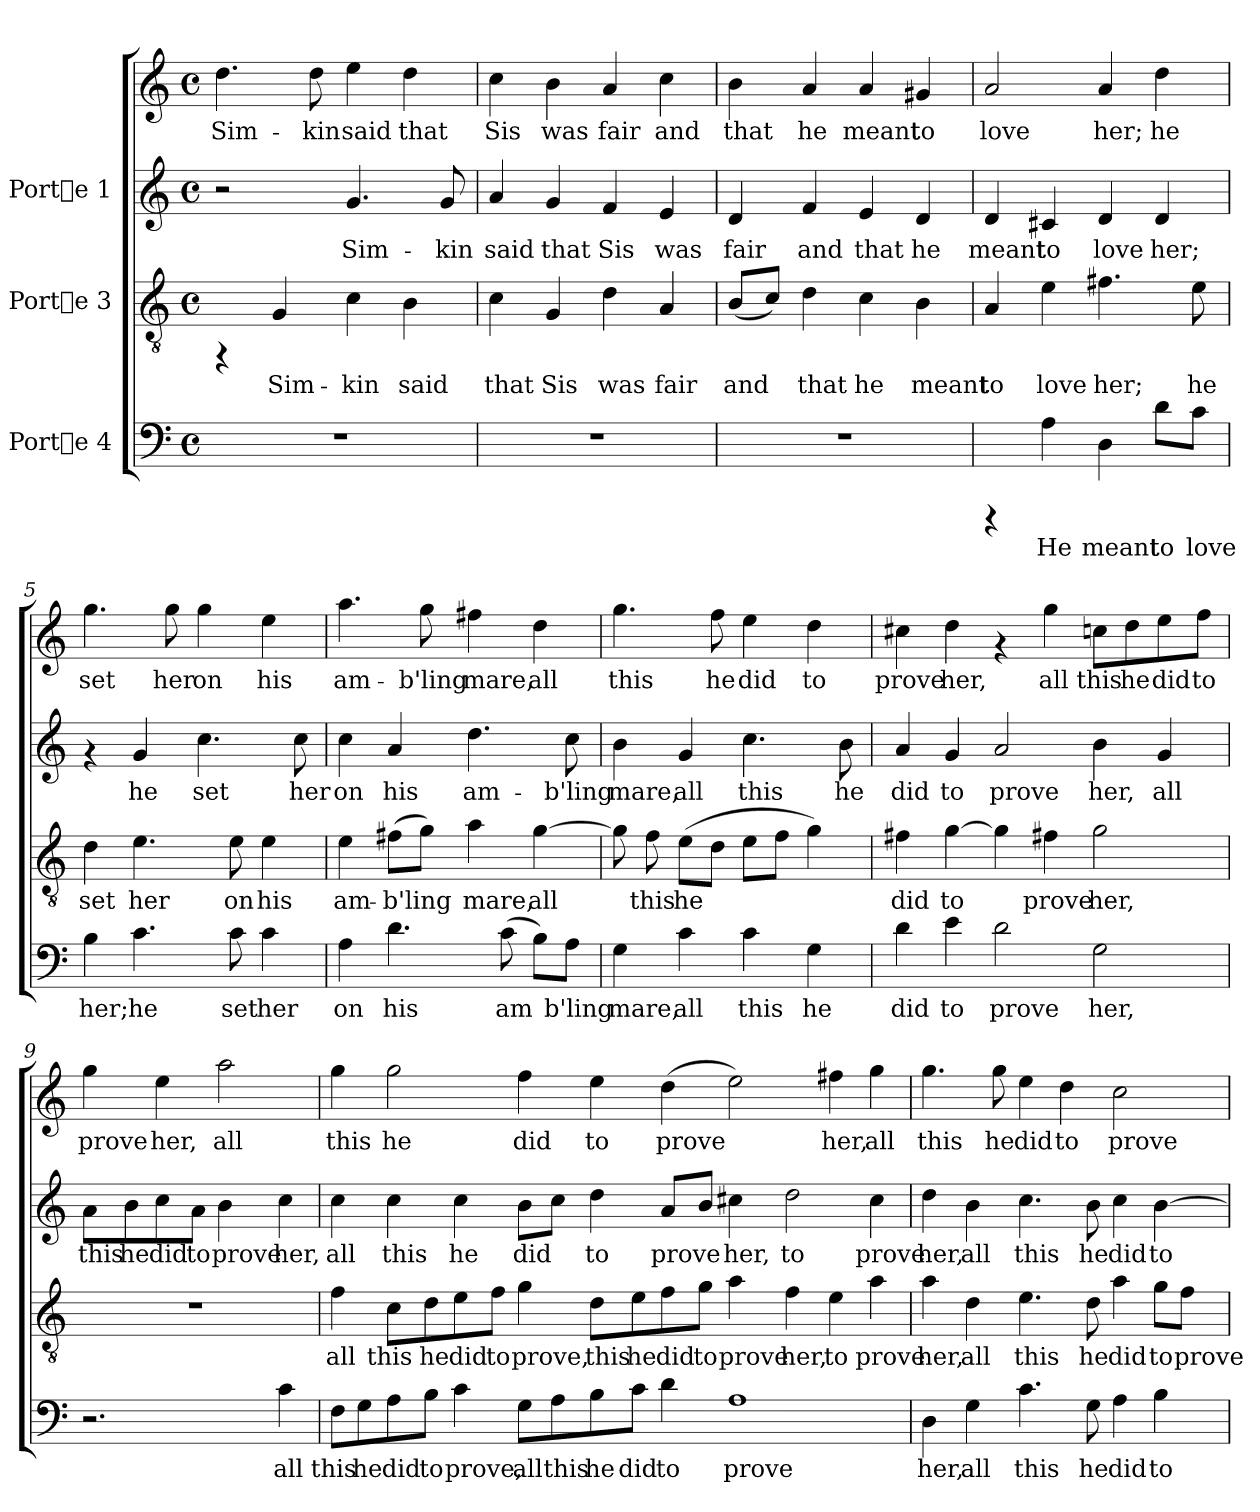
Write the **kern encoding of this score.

**kern	**text	**kern	**text	**kern	**text	**kern	**text
*part3	*part3	*part2	*part2	*part1	*part1	*part1	*part1
*staff4	*staff4	*staff3	*staff3	*staff2	*staff2	*staff1	*staff1
*I"Porte 4	*	*I"Porte 3	*	*I"Porte 1	*	*	*
!!LO:PB:g=z
*stria5	*	*stria5	*	*stria5	*	*stria5	*
*clefF4	*	*clefGv2	*	*clefG2	*	*clefG2	*
*M4/4	*	*M4/4	*	*M4/4	*	*M4/4	*
*met(c)	*	*met(c)	*	*met(c)	*	*met(c)	*
*MM132	*	*MM132	*	*MM132	*	*MM132	*
=1	=1	=1	=1	=1	=1	=1	=1
!	!	!	!	!	!	!	!LO:LY:b:cj
1r	.	4rFF	.	2r	.	4.dd\	Sim-
!	!	!	!LO:LY:b:cj	!	!	!	!
.	.	4G/	Sim-	.	.	.	.
!	!	!	!	!	!	!	!LO:LY:b:cj
.	.	.	.	.	.	8dd\	-kin
!	!	!	!LO:LY:b:cj	!	!LO:LY:b:cj	!	!LO:LY:b:cj
.	.	4c\	-kin	4.g/	Sim-	4ee\	said
!	!	!	!LO:LY:b:cj	!	!	!	!LO:LY:b:cj
.	.	4B\	said	.	.	4dd\	that
!	!	!	!	!	!LO:LY:b:cj	!	!
.	.	.	.	8g/	-kin	.	.
=2	=2	=2	=2	=2	=2	=2	=2
!	!	!	!LO:LY:b:cj	!	!LO:LY:b:cj	!	!LO:LY:b:cj
1r	.	4c\	that	4a/	said	4cc\	Sis
!	!	!	!LO:LY:b:cj	!	!LO:LY:b:cj	!	!LO:LY:b:cj
.	.	4G/	Sis	4g/	that	4b\	was
!	!	!	!LO:LY:b:cj	!	!LO:LY:b:cj	!	!LO:LY:b:cj
.	.	4d\	was	4f/	Sis	4a/	fair
!	!	!	!LO:LY:b:cj	!	!LO:LY:b:cj	!	!LO:LY:b:cj
.	.	4A/	fair	4e/	was	4cc\	and
=3	=3	=3	=3	=3	=3	=3	=3
!	!	!	!LO:LY:b:cj	!	!LO:LY:b:cj	!	!LO:LY:b:cj
1r	.	(<8B/L	and	4d/	fair	4b\	that
!	!	!	!LO:LY:b:cj	!	!	!	!
.	.	8c/J)	.	.	.	.	.
!	!	!	!LO:LY:b:cj	!	!LO:LY:b:cj	!	!LO:LY:b:cj
.	.	4d\	that	4f/	and	4a/	he
!	!	!	!LO:LY:b:cj	!	!LO:LY:b:cj	!	!LO:LY:b:cj
.	.	4c\	he	4e/	that	4a/	meant
!	!	!	!LO:LY:b:cj	!	!LO:LY:b:cj	!	!LO:LY:b:cj
.	.	4B\	meant	4d/	he	4g#X/	to
=4	=4	=4	=4	=4	=4	=4	=4
!	!	!	!LO:LY:b:cj	!	!LO:LY:b:cj	!	!LO:LY:b:cj
4rCCC	.	4A/	to	4d/	meant	2a/	love
!	!LO:LY:b:cj	!	!LO:LY:b:cj	!	!LO:LY:b:cj	!	!
4A\	He	4e\	love	4c#X/	to	.	.
!	!LO:LY:b:cj	!	!LO:LY:b:cj	!	!LO:LY:b:cj	!	!LO:LY:b:cj
4D\	meant	4.f#X\	her;	4d/	love	4a/	her;
!	!LO:LY:b:cj	!	!	!	!LO:LY:b:cj	!	!LO:LY:b:cj
8d\L	to	.	.	4d/	her;	4dd\	he
!	!LO:LY:b:cj	!	!LO:LY:b:cj	!	!	!	!
8c\J	love	8e\	he	.	.	.	.
!!LO:LB:g=z
=5	=5	=5	=5	=5	=5	=5	=5
!	!LO:LY:b:cj	!	!LO:LY:b:cj	!	!	!	!LO:LY:b:cj
4B\	her;	4d\	set	4rf	.	4.gg\	set
!	!LO:LY:b:cj	!	!LO:LY:b:cj	!	!LO:LY:b:cj	!	!
4.c\	he	4.e\	her	4g/	he	.	.
!	!	!	!	!	!	!	!LO:LY:b:cj
.	.	.	.	.	.	8gg\	her
!	!	!	!	!	!LO:LY:b:cj	!	!LO:LY:b:cj
.	.	.	.	4.cc\	set	4gg\	on
!	!LO:LY:b:cj	!	!LO:LY:b:cj	!	!	!	!
8c\	set	8e\	on	.	.	.	.
!	!LO:LY:b:cj	!	!LO:LY:b:cj	!	!	!	!LO:LY:b:cj
4c\	her	4e\	his	.	.	4ee\	his
!	!	!	!	!	!LO:LY:b:cj	!	!
.	.	.	.	8cc\	her	.	.
=6	=6	=6	=6	=6	=6	=6	=6
!	!LO:LY:b:cj	!	!LO:LY:b:cj	!	!LO:LY:b:cj	!	!LO:LY:b:cj
4A\	on	4e\	am-	4cc\	on	4.aa\	am-
!	!LO:LY:b:cj	!	!LO:LY:b:cj	!	!LO:LY:b:cj	!	!
4.d\	his	(>8f#X\L	-b'ling	4a/	his	.	.
!	!	!	!LO:LY:b:cj	!	!	!	!LO:LY:b:cj
.	.	8g\J)	.	.	.	8gg\	-b'ling
!	!	!	!LO:LY:b:cj	!	!LO:LY:b:cj	!	!LO:LY:b:cj
.	.	4a\	mare,	4.dd\	am-	4ff#X\	mare,
!	!LO:LY:b:cj	!	!	!	!	!	!
(>8c\	am-	.	.	.	.	.	.
!	!LO:LY:b:cj	!	!LO:LY:b:cj	!	!	!	!LO:LY:b:cj
8B\L)	-	[>4g\	all	.	.	4dd\	all
!	!LO:LY:b:cj	!	!	!	!LO:LY:b:cj	!	!
8A\J	b'ling	.	.	8cc\	-b'ling	.	.
!!LO:LB:g=z
=7	=7	=7	=7	=7	=7	=7	=7
!	!LO:LY:b:cj	!	!LO:LY:b:cj	!	!LO:LY:b:cj	!	!LO:LY:b:cj
4G\	mare,	8g\]	.	4b\	mare,	4.gg\	this
!	!	!	!LO:LY:b:cj	!	!	!	!
.	.	8f\	this	.	.	.	.
!	!LO:LY:b:cj	!	!LO:LY:b:cj	!	!LO:LY:b:cj	!	!
4c\	all	(>8e\L	he	4g/	all	.	.
!	!	!	!LO:LY:b:cj	!	!	!	!LO:LY:b:cj
.	.	8d\J	.	.	.	8ff\	he
!	!LO:LY:b:cj	!	!LO:LY:b:cj	!	!LO:LY:b:cj	!	!LO:LY:b:cj
4c\	this	8e\L	.	4.cc\	this	4ee\	did
!	!	!	!LO:LY:b:cj	!	!	!	!
.	.	8f\J	.	.	.	.	.
!	!LO:LY:b:cj	!	!LO:LY:b:cj	!	!	!	!LO:LY:b:cj
4G\	he	4g\)	.	.	.	4dd\	to
!	!	!	!	!	!LO:LY:b:cj	!	!
.	.	.	.	8b\	he	.	.
=8	=8	=8	=8	=8	=8	=8	=8
!	!LO:LY:b:cj	!	!LO:LY:b:cj	!	!LO:LY:b:cj	!	!LO:LY:b:cj
4d\	did	4f#X\	did	4a/	did	4cc#X\	prove
!	!LO:LY:b:cj	!	!LO:LY:b:cj	!	!LO:LY:b:cj	!	!LO:LY:b:cj
4e\	to	[>4g\	to	4g/	to	4dd\	her,
!	!LO:LY:b:cj	!	!LO:LY:b:cj	!	!LO:LY:b:cj	!	!
2d\	prove	4g\]	.	2a/	prove	4rf	.
!	!	!	!LO:LY:b:cj	!	!	!	!LO:LY:b:cj
.	.	4f#X\	prove	.	.	4gg\	all
!	!LO:LY:b:cj	!	!LO:LY:b:cj	!	!LO:LY:b:cj	!	!LO:LY:b:cj
2G\	her,	2g\	her,	4b\	her,	8cc\L	this
!	!	!	!	!	!	!	!LO:LY:b:cj
.	.	.	.	.	.	8dd\	he
!	!	!	!	!	!LO:LY:b:cj	!	!LO:LY:b:cj
.	.	.	.	4g/	all	8ee\	did
!	!	!	!	!	!	!	!LO:LY:b:cj
.	.	.	.	.	.	8ff\J	to
=9	=9	=9	=9	=9	=9	=9	=9
!	!	!	!	!	!LO:LY:b:cj	!	!LO:LY:b:cj
2.r	.	1r	.	8a\L	this	4gg\	prove
!	!	!	!	!	!LO:LY:b:cj	!	!
.	.	.	.	8b\	he	.	.
!	!	!	!	!	!LO:LY:b:cj	!	!LO:LY:b:cj
.	.	.	.	8cc\	did	4ee\	her,
!	!	!	!	!	!LO:LY:b:cj	!	!
.	.	.	.	8a\J	to	.	.
!	!	!	!	!	!LO:LY:b:cj	!	!LO:LY:b:cj
.	.	.	.	4b\	prove	2aa\	all
!	!LO:LY:b:cj	!	!	!	!LO:LY:b:cj	!	!
4c\	all	.	.	4cc\	her,	.	.
!!LO:PB:g=z
=10	=10	=10	=10	=10	=10	=10	=10
!	!LO:LY:b:cj	!	!LO:LY:b:cj	!	!LO:LY:b:cj	!	!LO:LY:b:cj
8F\L	this	4f\	all	4cc\	all	4gg\	this
!	!LO:LY:b:cj	!	!	!	!	!	!
8G\	he	.	.	.	.	.	.
!	!LO:LY:b:cj	!	!LO:LY:b:cj	!	!LO:LY:b:cj	!	!LO:LY:b:cj
8A\	did	8c\L	this	4cc\	this	2gg\	he
!	!LO:LY:b:cj	!	!LO:LY:b:cj	!	!	!	!
8B\J	to	8d\	he	.	.	.	.
!	!LO:LY:b:cj	!	!LO:LY:b:cj	!	!LO:LY:b:cj	!	!
4c\	prove,	8e\	did	4cc\	he	.	.
!	!	!	!LO:LY:b:cj	!	!	!	!
.	.	8f\J	to	.	.	.	.
!	!LO:LY:b:cj	!	!LO:LY:b:cj	!	!LO:LY:b:cj	!	!LO:LY:b:cj
8G\L	all	4g\	prove,	8b\L	did	4ff\	did
!	!LO:LY:b:cj	!	!	!	!LO:LY:b:cj	!	!
8A\	this	.	.	8cc\J	.	.	.
!	!LO:LY:b:cj	!	!LO:LY:b:cj	!	!LO:LY:b:cj	!	!LO:LY:b:cj
8B\	he	8d\L	this	4dd\	to	4ee\	to
!	!LO:LY:b:cj	!	!LO:LY:b:cj	!	!	!	!
8c\J	did	8e\	he	.	.	.	.
!	!LO:LY:b:cj	!	!LO:LY:b:cj	!	!LO:LY:b:cj	!	!LO:LY:b:cj
4d\	to	8f\	did	8a/L	prove	(>4dd\	prove
!	!	!	!LO:LY:b:cj	!	!LO:LY:b:cj	!	!
.	.	8g\J	to	8b/J	.	.	.
!	!LO:LY:b:cj	!	!LO:LY:b:cj	!	!LO:LY:b:cj	!	!LO:LY:b:cj
1A	prove	4a\	prove	4cc#X\	her,	2ee\)	.
!	!	!	!LO:LY:b:cj	!	!LO:LY:b:cj	!	!
.	.	4f\	her,	2dd\	to	.	.
!	!	!	!LO:LY:b:cj	!	!	!	!LO:LY:b:cj
.	.	4e\	to	.	.	4ff#X\	her,
!	!	!	!LO:LY:b:cj	!	!LO:LY:b:cj	!	!LO:LY:b:cj
.	.	4a\	prove	4cc#\	prove	4gg\	all
=11	=11	=11	=11	=11	=11	=11	=11
!	!LO:LY:b:cj	!	!LO:LY:b:cj	!	!LO:LY:b:cj	!	!LO:LY:b:cj
4D\	her,	4a\	her,	4dd\	her,	4.gg\	this
!	!LO:LY:b:cj	!	!LO:LY:b:cj	!	!LO:LY:b:cj	!	!
4G\	all	4d\	all	4b\	all	.	.
!	!	!	!	!	!	!	!LO:LY:b:cj
.	.	.	.	.	.	8gg\	he
!	!LO:LY:b:cj	!	!LO:LY:b:cj	!	!LO:LY:b:cj	!	!LO:LY:b:cj
4.c\	this	4.e\	this	4.cc\	this	4ee\	did
!	!	!	!	!	!	!	!LO:LY:b:cj
.	.	.	.	.	.	4dd\	to
!	!LO:LY:b:cj	!	!LO:LY:b:cj	!	!LO:LY:b:cj	!	!
8G\	he	8d\	he	8b\	he	.	.
!	!LO:LY:b:cj	!	!LO:LY:b:cj	!	!LO:LY:b:cj	!	!LO:LY:b:cj
4A\	did	4a\	did	4cc\	did	2cc\	prove
!	!LO:LY:b:cj	!	!LO:LY:b:cj	!	!LO:LY:b:cj	!	!
4B\	to	8g\L	to	[>4b\	to	.	.
!	!	!	!LO:LY:b:cj	!	!	!	!
.	.	8f\J	prove	.	.	.	.
=	=	=	=	=	=	=	=
*-	*-	*-	*-	*-	*-	*-	*-
